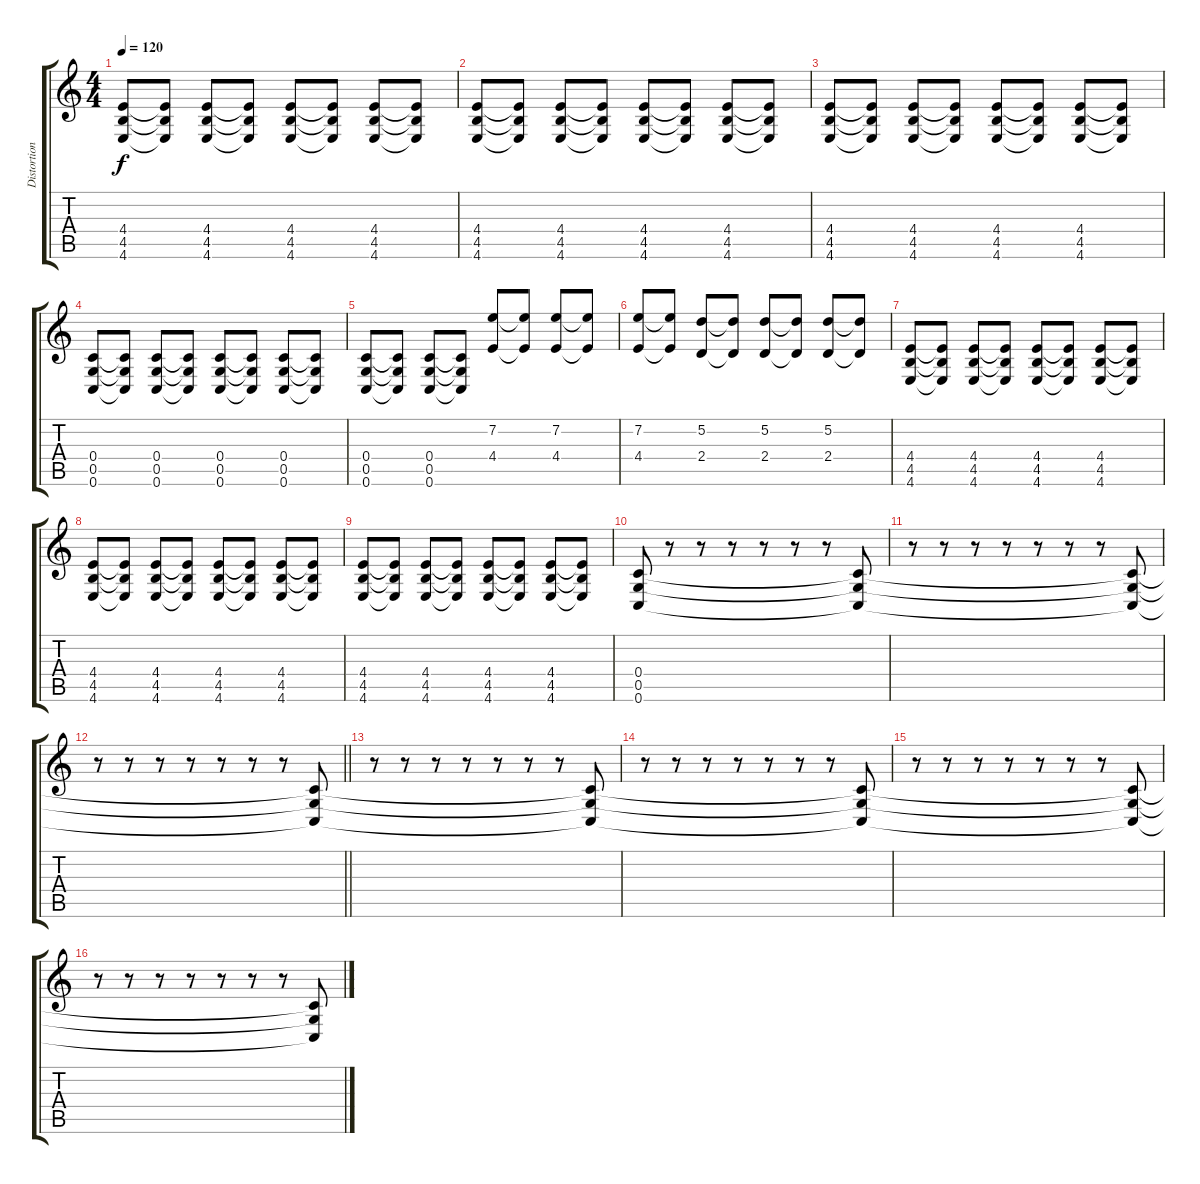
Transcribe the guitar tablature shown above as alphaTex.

\track ("Distortion" "Distortion") {instrument distortionguitar}
\staff {score tabs}
\tuning (D4 A3 F3 C3 G2 C2) {hide}
\ts (4 4)
\tempo 120
\clef g2
\ks c
(4.4 4.5 4.6).8{dy f} (4.4{t} 4.5{t} 4.6{t}).8 (4.4 4.5 4.6).8 (4.4{t} 4.5{t} 4.6{t}).8 (4.4 4.5 4.6).8 (4.4{t} 4.5{t} 4.6{t}).8 (4.4 4.5 4.6).8 (4.4{t} 4.5{t} 4.6{t}).8 |
(4.4 4.5 4.6).8 (4.4{t} 4.5{t} 4.6{t}).8 (4.4 4.5 4.6).8 (4.4{t} 4.5{t} 4.6{t}).8 (4.4 4.5 4.6).8 (4.4{t} 4.5{t} 4.6{t}).8 (4.4 4.5 4.6).8 (4.4{t} 4.5{t} 4.6{t}).8 |
(4.4 4.5 4.6).8 (4.4{t} 4.5{t} 4.6{t}).8 (4.4 4.5 4.6).8 (4.4{t} 4.5{t} 4.6{t}).8 (4.4 4.5 4.6).8 (4.4{t} 4.5{t} 4.6{t}).8 (4.4 4.5 4.6).8 (4.4{t} 4.5{t} 4.6{t}).8 |
(0.4 0.5 0.6).8 (0.4{t} 0.5{t} 0.6{t}).8 (0.4 0.5 0.6).8 (0.4{t} 0.5{t} 0.6{t}).8 (0.4 0.5 0.6).8 (0.4{t} 0.5{t} 0.6{t}).8 (0.4 0.5 0.6).8 (0.4{t} 0.5{t} 0.6{t}).8 |
(0.4 0.5 0.6).8 (0.4{t} 0.5{t} 0.6{t}).8 (0.4 0.5 0.6).8 (0.4{t} 0.5{t} 0.6{t}).8 (7.2 4.4).8 (7.2{t} 4.4{t}).8 (7.2 4.4).8 (7.2{t} 4.4{t}).8 |
(7.2 4.4).8 (7.2{t} 4.4{t}).8 (5.2 2.4).8 (5.2{t} 2.4{t}).8 (5.2 2.4).8 (5.2{t} 2.4{t}).8 (5.2 2.4).8 (5.2{t} 2.4{t}).8 |
(4.4 4.5 4.6).8 (4.4{t} 4.5{t} 4.6{t}).8 (4.4 4.5 4.6).8 (4.4{t} 4.5{t} 4.6{t}).8 (4.4 4.5 4.6).8 (4.4{t} 4.5{t} 4.6{t}).8 (4.4 4.5 4.6).8 (4.4{t} 4.5{t} 4.6{t}).8 |
(4.4 4.5 4.6).8 (4.4{t} 4.5{t} 4.6{t}).8 (4.4 4.5 4.6).8 (4.4{t} 4.5{t} 4.6{t}).8 (4.4 4.5 4.6).8 (4.4{t} 4.5{t} 4.6{t}).8 (4.4 4.5 4.6).8 (4.4{t} 4.5{t} 4.6{t}).8 |
(4.4 4.5 4.6).8 (4.4{t} 4.5{t} 4.6{t}).8 (4.4 4.5 4.6).8 (4.4{t} 4.5{t} 4.6{t}).8 (4.4 4.5 4.6).8 (4.4{t} 4.5{t} 4.6{t}).8 (4.4 4.5 4.6).8 (4.4{t} 4.5{t} 4.6{t}).8 |
(0.4 0.5 0.6).8 r.8 r.8 r.8 r.8 r.8 r.8 (0.4{t} 0.5{t} 0.6{t}).8 |
r.8 r.8 r.8 r.8 r.8 r.8 r.8 (0.4{t} 0.5{t} 0.6{t}).8 |
\barLineRight lightlight
r.8 r.8 r.8 r.8 r.8 r.8 r.8 (0.4{t} 0.5{t} 0.6{t}).8 |
r.8 r.8 r.8 r.8 r.8 r.8 r.8 (0.4{t} 0.5{t} 0.6{t}).8 |
r.8 r.8 r.8 r.8 r.8 r.8 r.8 (0.4{t} 0.5{t} 0.6{t}).8 |
r.8 r.8 r.8 r.8 r.8 r.8 r.8 (0.4{t} 0.5{t} 0.6{t}).8 |
r.8 r.8 r.8 r.8 r.8 r.8 r.8 (0.4{t} 0.5{t} 0.6{t}).8
